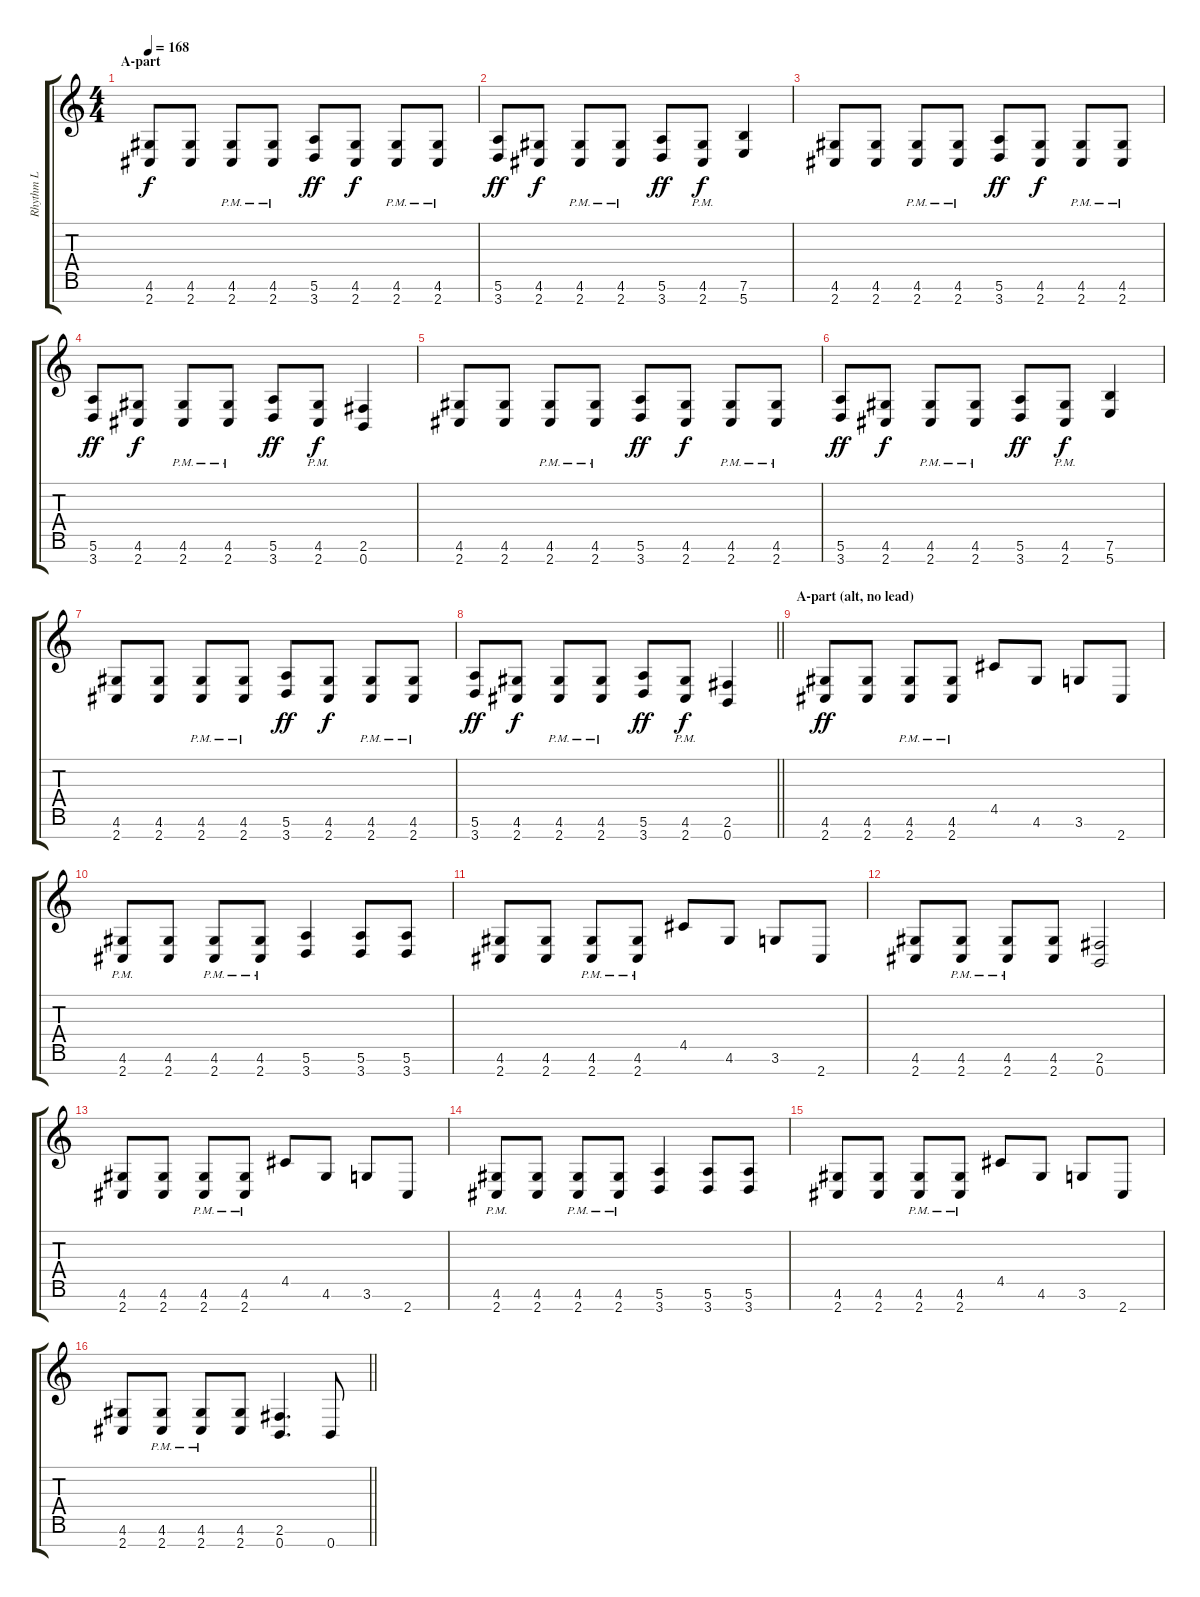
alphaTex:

\track ("Rhythm L" "Rhythm L") {instrument distortionguitar}
\staff {score tabs}
\tuning (E4 B3 G3 D3 A2 E2 B1) {hide}
\ts (4 4)
\section ("" "A-part")
\tempo 168
\clef g2
\ks c
(4.6 2.7).8{dy f} (4.6 2.7).8 (4.6{pm} 2.7{pm}).8 (4.6{pm} 2.7{pm}).8 (5.6 3.7).8{dy ff} (4.6 2.7).8{dy f} (4.6{pm} 2.7{pm}).8 (4.6{pm} 2.7{pm}).8 |
(5.6 3.7).8{dy ff} (4.6 2.7).8{dy f} (4.6{pm} 2.7{pm}).8 (4.6{pm} 2.7{pm}).8 (5.6 3.7).8{dy ff} (4.6{pm} 2.7{pm}).8{dy f} (7.6 5.7).4 |
(4.6 2.7).8 (4.6 2.7).8 (4.6{pm} 2.7{pm}).8 (4.6{pm} 2.7{pm}).8 (5.6 3.7).8{dy ff} (4.6 2.7).8{dy f} (4.6{pm} 2.7{pm}).8 (4.6{pm} 2.7{pm}).8 |
(5.6 3.7).8{dy ff} (4.6 2.7).8{dy f} (4.6{pm} 2.7{pm}).8 (4.6{pm} 2.7{pm}).8 (5.6 3.7).8{dy ff} (4.6{pm} 2.7{pm}).8{dy f} (2.6 0.7).4 |
(4.6 2.7).8 (4.6 2.7).8 (4.6{pm} 2.7{pm}).8 (4.6{pm} 2.7{pm}).8 (5.6 3.7).8{dy ff} (4.6 2.7).8{dy f} (4.6{pm} 2.7{pm}).8 (4.6{pm} 2.7{pm}).8 |
(5.6 3.7).8{dy ff} (4.6 2.7).8{dy f} (4.6{pm} 2.7{pm}).8 (4.6{pm} 2.7{pm}).8 (5.6 3.7).8{dy ff} (4.6{pm} 2.7{pm}).8{dy f} (7.6 5.7).4 |
(4.6 2.7).8 (4.6 2.7).8 (4.6{pm} 2.7{pm}).8 (4.6{pm} 2.7{pm}).8 (5.6 3.7).8{dy ff} (4.6 2.7).8{dy f} (4.6{pm} 2.7{pm}).8 (4.6{pm} 2.7{pm}).8 |
\barLineRight lightlight
(5.6 3.7).8{dy ff} (4.6 2.7).8{dy f} (4.6{pm} 2.7{pm}).8 (4.6{pm} 2.7{pm}).8 (5.6 3.7).8{dy ff} (4.6{pm} 2.7{pm}).8{dy f} (2.6 0.7).4 |
\section ("" "A-part (alt, no lead)")
(4.6 2.7).8{dy ff} (4.6 2.7).8 (4.6{pm} 2.7{pm}).8 (4.6{pm} 2.7{pm}).8 4.5.8 4.6.8 3.6.8 2.7.8 |
(4.6{pm} 2.7{pm}).8 (4.6 2.7).8 (4.6{pm} 2.7{pm}).8 (4.6{pm} 2.7{pm}).8 (5.6 3.7).4 (5.6 3.7).8 (5.6 3.7).8 |
(4.6 2.7).8 (4.6 2.7).8 (4.6{pm} 2.7{pm}).8 (4.6{pm} 2.7{pm}).8 4.5.8 4.6.8 3.6.8 2.7.8 |
(4.6 2.7).8 (4.6{pm} 2.7{pm}).8 (4.6{pm} 2.7{pm}).8 (4.6 2.7).8 (2.6 0.7).2 |
(4.6 2.7).8 (4.6 2.7).8 (4.6{pm} 2.7{pm}).8 (4.6{pm} 2.7{pm}).8 4.5.8 4.6.8 3.6.8 2.7.8 |
(4.6{pm} 2.7{pm}).8 (4.6 2.7).8 (4.6{pm} 2.7{pm}).8 (4.6{pm} 2.7{pm}).8 (5.6 3.7).4 (5.6 3.7).8 (5.6 3.7).8 |
(4.6 2.7).8 (4.6 2.7).8 (4.6{pm} 2.7{pm}).8 (4.6{pm} 2.7{pm}).8 4.5.8 4.6.8 3.6.8 2.7.8 |
\barLineRight lightlight
(4.6 2.7).8 (4.6{pm} 2.7{pm}).8 (4.6{pm} 2.7{pm}).8 (4.6 2.7).8 (2.6 0.7).4{d} 0.7.8
